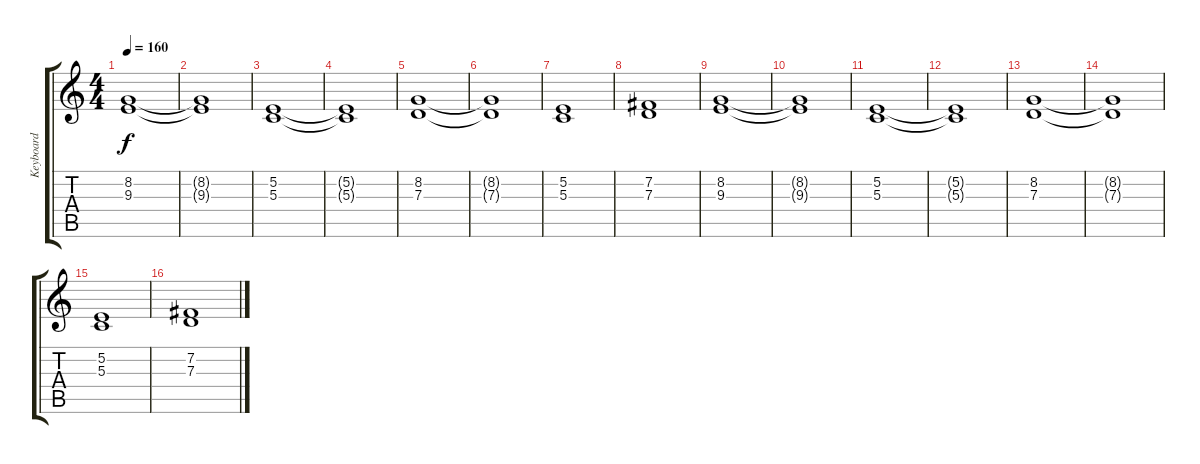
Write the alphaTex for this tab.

\track ("Keyboard " "Keyboard ") {instrument stringensemble1}
\staff {score tabs}
\tuning (E4 B3 G3 D3 A2 E2) {hide}
\ts (4 4)
\tempo 160
\clef g2
\ks c
(8.2 9.3).1{dy f instrument stringensemble1} |
(8.2{t} 9.3{t}).1 |
(5.2 5.3).1 |
(5.2{t} 5.3{t}).1 |
(8.2 7.3).1 |
(8.2{t} 7.3{t}).1 |
(5.2 5.3).1 |
(7.2 7.3).1 |
\section ("" "")
(8.2 9.3).1 |
(8.2{t} 9.3{t}).1 |
(5.2 5.3).1 |
(5.2{t} 5.3{t}).1 |
(8.2 7.3).1 |
(8.2{t} 7.3{t}).1 |
(5.2 5.3).1 |
(7.2 7.3).1
